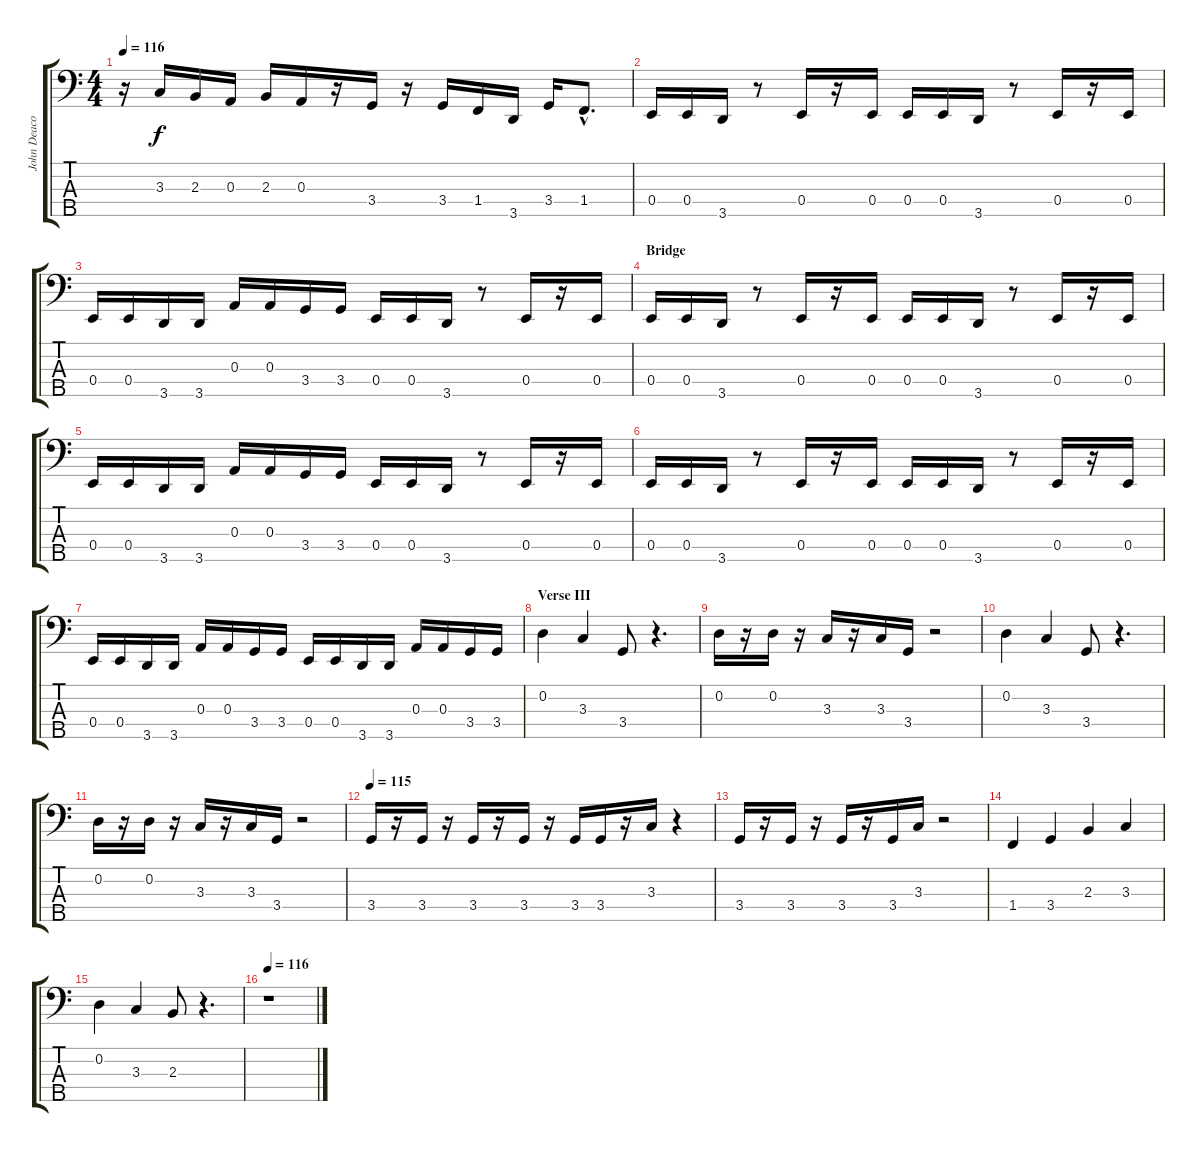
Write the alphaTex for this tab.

\track ("John Deacon" "John Deaco") {instrument acousticguitarnylon}
\staff {score tabs}
\tuning (G2 D2 A1 E1 B0) {hide}
\ts (4 4)
\tempo 116
\clef f4
\ks c
r.16{dy f} 3.3.16 2.3.16 0.3.16 2.3.16 0.3.16 r.16 3.4.16 r.16 3.4.16 1.4.16 3.5.16 3.4.16 1.4{hac}.8{d} |
0.4.16 0.4.16 3.5.16 r.8 0.4.16 r.16 0.4.16 0.4.16 0.4.16 3.5.16 r.8 0.4.16 r.16 0.4.16 |
0.4.16 0.4.16 3.5.16 3.5.16 0.3.16 0.3.16 3.4.16 3.4.16 0.4.16 0.4.16 3.5.16 r.8 0.4.16 r.16 0.4.16 |
\section ("" "Bridge")
0.4.16 0.4.16 3.5.16 r.8 0.4.16 r.16 0.4.16 0.4.16 0.4.16 3.5.16 r.8 0.4.16 r.16 0.4.16 |
0.4.16 0.4.16 3.5.16 3.5.16 0.3.16 0.3.16 3.4.16 3.4.16 0.4.16 0.4.16 3.5.16 r.8 0.4.16 r.16 0.4.16 |
0.4.16 0.4.16 3.5.16 r.8 0.4.16 r.16 0.4.16 0.4.16 0.4.16 3.5.16 r.8 0.4.16 r.16 0.4.16 |
0.4.16 0.4.16 3.5.16 3.5.16 0.3.16 0.3.16 3.4.16 3.4.16 0.4.16 0.4.16 3.5.16 3.5.16 0.3.16 0.3.16 3.4.16 3.4.16 |
\section ("" "Verse III")
0.2.4 3.3.4 3.4.8 r.4{d} |
0.2.16 r.16 0.2.16 r.16 3.3.16 r.16 3.3.16 3.4.16 r.2 |
0.2.4 3.3.4 3.4.8 r.4{d} |
0.2.16 r.16 0.2.16 r.16 3.3.16 r.16 3.3.16 3.4.16 r.2 |
\tempo 115
3.4.16 r.16 3.4.16 r.16 3.4.16 r.16 3.4.16 r.16 3.4.16 3.4.16 r.16 3.3.16 r.4 |
3.4.16 r.16 3.4.16 r.16 3.4.16 r.16 3.4.16 3.3.16 r.2 |
1.4.4 3.4.4 2.3.4 3.3.4 |
0.2.4 3.3.4 2.3.8 r.4{d} |
\tempo 116
r.1
